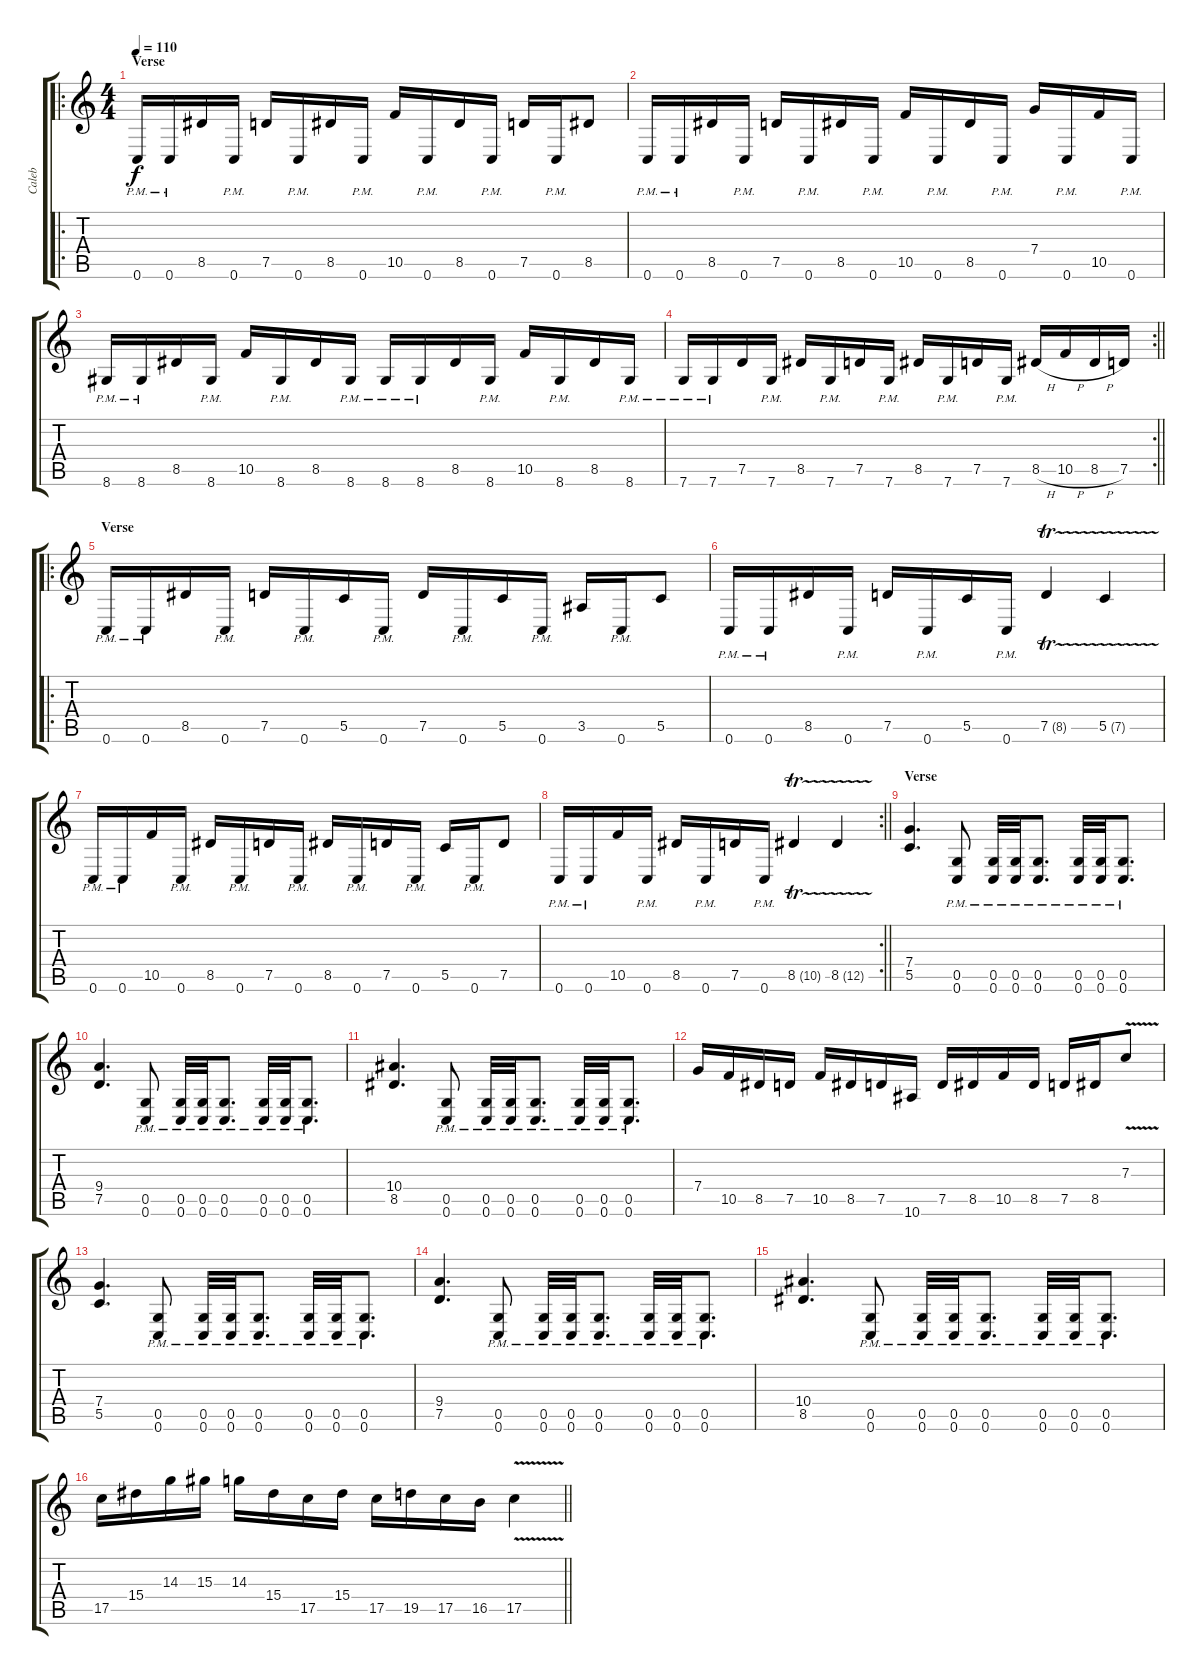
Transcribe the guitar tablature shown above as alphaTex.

\track ("Caleb" "Caleb") {instrument distortionguitar}
\staff {score tabs}
\tuning (D4 A3 F3 C3 G2 C2) {hide}
\ro
\ts (4 4)
\section ("" "Verse ")
\tempo 110
\clef g2
\ks c
0.6{pm}.16{dy f} 0.6{pm}.16 8.5.16 0.6{pm}.16 7.5.16 0.6{pm}.16 8.5.16 0.6{pm}.16 10.5.16 0.6{pm}.16 8.5.16 0.6{pm}.16 7.5.16 0.6{pm}.16 8.5.8 |
0.6{pm}.16 0.6{pm}.16 8.5.16 0.6{pm}.16 7.5.16 0.6{pm}.16 8.5.16 0.6{pm}.16 10.5.16 0.6{pm}.16 8.5.16 0.6{pm}.16 7.4.16 0.6{pm}.16 10.5.16 0.6{pm}.16 |
8.6{pm}.16 8.6{pm}.16 8.5.16 8.6{pm}.16 10.5.16 8.6{pm}.16 8.5.16 8.6{pm}.16 8.6{pm}.16 8.6{pm}.16 8.5.16 8.6{pm}.16 10.5.16 8.6{pm}.16 8.5.16 8.6{pm}.16 |
\rc 2
\barLineRight lightlight
7.6{pm}.16 7.6{pm}.16 7.5.16 7.6{pm}.16 8.5.16 7.6{pm}.16 7.5.16 7.6{pm}.16 8.5.16 7.6{pm}.16 7.5.16 7.6{pm}.16 8.5{h}.16 10.5{h}.16 8.5{h}.16 7.5.16 |
\ro
\section ("" "Verse ")
0.6{pm}.16 0.6{pm}.16 8.5.16 0.6{pm}.16 7.5.16 0.6{pm}.16 5.5.16 0.6{pm}.16 7.5.16 0.6{pm}.16 5.5.16 0.6{pm}.16 3.5.16 0.6{pm}.16 5.5.8 |
0.6{pm}.16 0.6{pm}.16 8.5.16 0.6{pm}.16 7.5.16 0.6{pm}.16 5.5.16 0.6{pm}.16 7.5{tr (8 16)}.4 5.5{tr (7 16)}.4 |
0.6{pm}.16 0.6{pm}.16 10.5.16 0.6{pm}.16 8.5.16 0.6{pm}.16 7.5.16 0.6{pm}.16 8.5.16 0.6{pm}.16 7.5.16 0.6{pm}.16 5.5.16 0.6{pm}.16 7.5.8 |
\rc 2
\barLineRight lightlight
0.6{pm}.16 0.6{pm}.16 10.5.16 0.6{pm}.16 8.5.16 0.6{pm}.16 7.5.16 0.6{pm}.16 8.5{tr (10 16)}.4 8.5{tr (12 16)}.4 |
\section ("" "Verse")
(7.4 5.5).4{d} (0.5{pm} 0.6{pm}).8 (0.5{pm} 0.6{pm}).32 (0.5{pm} 0.6{pm}).32 (0.5{pm} 0.6{pm}).8{d} (0.5{pm} 0.6{pm}).32 (0.5{pm} 0.6{pm}).32 (0.5{pm} 0.6{pm}).8{d} |
(9.4 7.5).4{d} (0.5{pm} 0.6{pm}).8 (0.5{pm} 0.6{pm}).32 (0.5{pm} 0.6{pm}).32 (0.5{pm} 0.6{pm}).8{d} (0.5{pm} 0.6{pm}).32 (0.5{pm} 0.6{pm}).32 (0.5{pm} 0.6{pm}).8{d} |
(10.4 8.5).4{d} (0.5{pm} 0.6{pm}).8 (0.5{pm} 0.6{pm}).32 (0.5{pm} 0.6{pm}).32 (0.5{pm} 0.6{pm}).8{d} (0.5{pm} 0.6{pm}).32 (0.5{pm} 0.6{pm}).32 (0.5{pm} 0.6{pm}).8{d} |
7.4.16 10.5.16 8.5.16 7.5.16 10.5.16 8.5.16 7.5.16 10.6.16 7.5.16 8.5.16 10.5.16 8.5.16 7.5.16 8.5.16 7.3{v}.8 |
(7.4 5.5).4{d} (0.5{pm} 0.6{pm}).8 (0.5{pm} 0.6{pm}).32 (0.5{pm} 0.6{pm}).32 (0.5{pm} 0.6{pm}).8{d} (0.5{pm} 0.6{pm}).32 (0.5{pm} 0.6{pm}).32 (0.5{pm} 0.6{pm}).8{d} |
(9.4 7.5).4{d} (0.5{pm} 0.6{pm}).8 (0.5{pm} 0.6{pm}).32 (0.5{pm} 0.6{pm}).32 (0.5{pm} 0.6{pm}).8{d} (0.5{pm} 0.6{pm}).32 (0.5{pm} 0.6{pm}).32 (0.5{pm} 0.6{pm}).8{d} |
(10.4 8.5).4{d} (0.5{pm} 0.6{pm}).8 (0.5{pm} 0.6{pm}).32 (0.5{pm} 0.6{pm}).32 (0.5{pm} 0.6{pm}).8{d} (0.5{pm} 0.6{pm}).32 (0.5{pm} 0.6{pm}).32 (0.5{pm} 0.6{pm}).8{d} |
\barLineRight lightlight
17.5.16 15.4.16 14.3.16 15.3.16 14.3.16 15.4.16 17.5.16 15.4.16 17.5.16 19.5.16 17.5.16 16.5.16 17.5{v}.4
